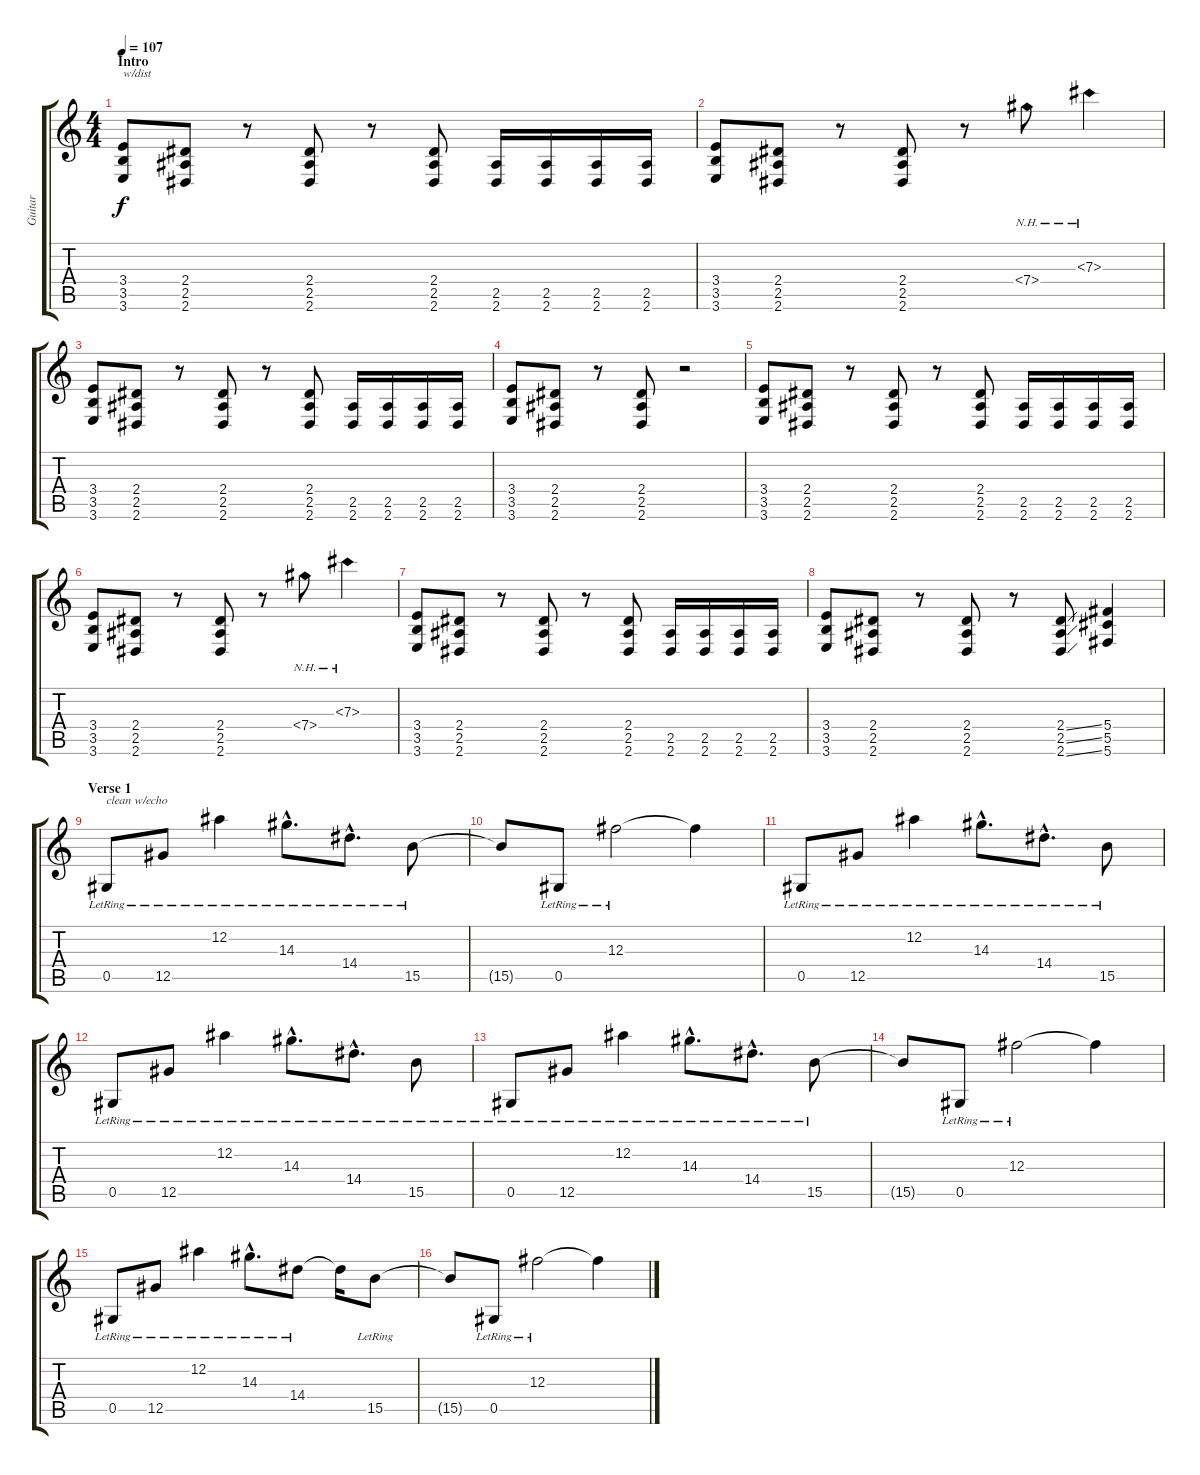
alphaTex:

\track ("Guitar" "Guitar") {instrument distortionguitar}
\staff {score tabs}
\tuning (Eb4 Bb3 Gb3 Db3 Ab2 Db2) {hide}
\ts (4 4)
\section ("" "Intro")
\tempo 107
\clef g2
\ks c
(3.4 3.5 3.6).8{txt "w/dist" dy f instrument distortionguitar} (2.4 2.5 2.6).8 r.8 (2.4 2.5 2.6).8 r.8 (2.4 2.5 2.6).8 (2.5 2.6).16 (2.5 2.6).16 (2.5 2.6).16 (2.5 2.6).16 |
(3.4 3.5 3.6).8 (2.4 2.5 2.6).8 r.8 (2.4 2.5 2.6).8 r.8 7.4{nh}.8 7.3{nh}.4 |
(3.4 3.5 3.6).8 (2.4 2.5 2.6).8 r.8 (2.4 2.5 2.6).8 r.8 (2.4 2.5 2.6).8 (2.5 2.6).16 (2.5 2.6).16 (2.5 2.6).16 (2.5 2.6).16 |
(3.4 3.5 3.6).8 (2.4 2.5 2.6).8 r.8 (2.4 2.5 2.6).8 r.2 |
(3.4 3.5 3.6).8 (2.4 2.5 2.6).8 r.8 (2.4 2.5 2.6).8 r.8 (2.4 2.5 2.6).8 (2.5 2.6).16 (2.5 2.6).16 (2.5 2.6).16 (2.5 2.6).16 |
(3.4 3.5 3.6).8 (2.4 2.5 2.6).8 r.8 (2.4 2.5 2.6).8 r.8 7.4{nh}.8 7.3{nh}.4 |
(3.4 3.5 3.6).8 (2.4 2.5 2.6).8 r.8 (2.4 2.5 2.6).8 r.8 (2.4 2.5 2.6).8 (2.5 2.6).16 (2.5 2.6).16 (2.5 2.6).16 (2.5 2.6).16 |
(3.4 3.5 3.6).8 (2.4 2.5 2.6).8 r.8 (2.4 2.5 2.6).8 r.8 (2.4{ss} 2.5{ss} 2.6{ss}).8 (5.4 5.5 5.6).4 |
\section ("" "Verse 1")
0.5{lr}.8{txt "clean w/echo" volume 7 instrument electricguitarclean} 12.5{lr}.8 12.2{lr}.4 14.3{hac lr}.8{d} 14.4{hac lr}.8{d} 15.5{lr}.8 |
15.5{t}.8 0.5{lr}.8 12.3{lr}.2 12.3{t}.4 |
0.5{lr}.8 12.5{lr}.8 12.2{lr}.4 14.3{hac lr}.8{d} 14.4{hac lr}.8{d} 15.5{lr}.8 |
0.5{lr}.8 12.5{lr}.8 12.2{lr}.4 14.3{hac lr}.8{d} 14.4{hac lr}.8{d} 15.5{lr}.8 |
0.5{lr}.8 12.5{lr}.8 12.2{lr}.4 14.3{hac lr}.8{d} 14.4{hac lr}.8{d} 15.5{lr}.8 |
15.5{t}.8 0.5{lr}.8 12.3{lr}.2 12.3{t}.4 |
0.5{lr}.8 12.5{lr}.8 12.2{lr}.4 14.3{hac lr}.8{d} 14.4{lr}.8 14.4{t}.16 15.5{lr}.8 |
15.5{t}.8 0.5{lr}.8 12.3{lr}.2 12.3{t}.4
